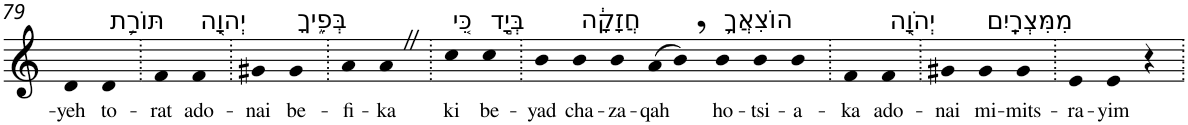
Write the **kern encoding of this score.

**kern	**text
*part1	*part1
*staff1	*staff1
*I"Piano	*
*I'Pno	*
!!LO:PB:g=z
*clefG2	*
*k[]	*
=79	=79
!	!LO:LY:b
4d	-yeh
!LO:TX:a:t=תּוֹרַ֥ת	!
!	!LO:LY:b
4d	to-
=80.	=80.
!	!LO:LY:b
4f	-rat
!LO:TX:a:t=יְהוָ֖ה	!
!	!LO:LY:b
4f	ado-
=81.	=81.
!	!LO:LY:b
4g#X	-nai
!LO:TX:a:t=בְּפִ֑יךָ	!
!	!LO:LY:b
4g#	be-
=82.	=82.
!	!LO:LY:b
4a	-fi-
!	!LO:LY:b
4aZ	-ka
=83.	=83.
!LO:TX:a:t=כִּ֚י	!
!	!LO:LY:b
4cc	ki
!LO:TX:a:t=בְּיָ֣ד	!
!	!LO:LY:b
4cc	be-
=84.	=84.
!	!LO:LY:b
4b	-yad
!LO:TX:a:t=חֲזָקָ֔ה	!
!	!LO:LY:b
4b	cha-
!	!LO:LY:b
4b	-za-
!	!LO:LY:b
(>8a	-qah
8b,)	.
!LO:TX:a:t=הוֹצִאֲךָ֥	!
!	!LO:LY:b
4b	ho-
!	!LO:LY:b
4b	-tsi-
!	!LO:LY:b
4b	-a-
=85.	=85.
!	!LO:LY:b
4f	-ka
!LO:TX:a:t=יְהֹוָ֖ה	!
!	!LO:LY:b
4f	ado-
=86.	=86.
!	!LO:LY:b
4g#X	-nai
!LO:TX:a:t=מִמִּצְרָֽיִם	!
!	!LO:LY:b
4g#	mi-
!	!LO:LY:b
4g#	-mits-
=87.	=87.
!	!LO:LY:b
4e	-ra-
!	!LO:LY:b
4e	-yim
4r	.
=.	=.
*-	*-
